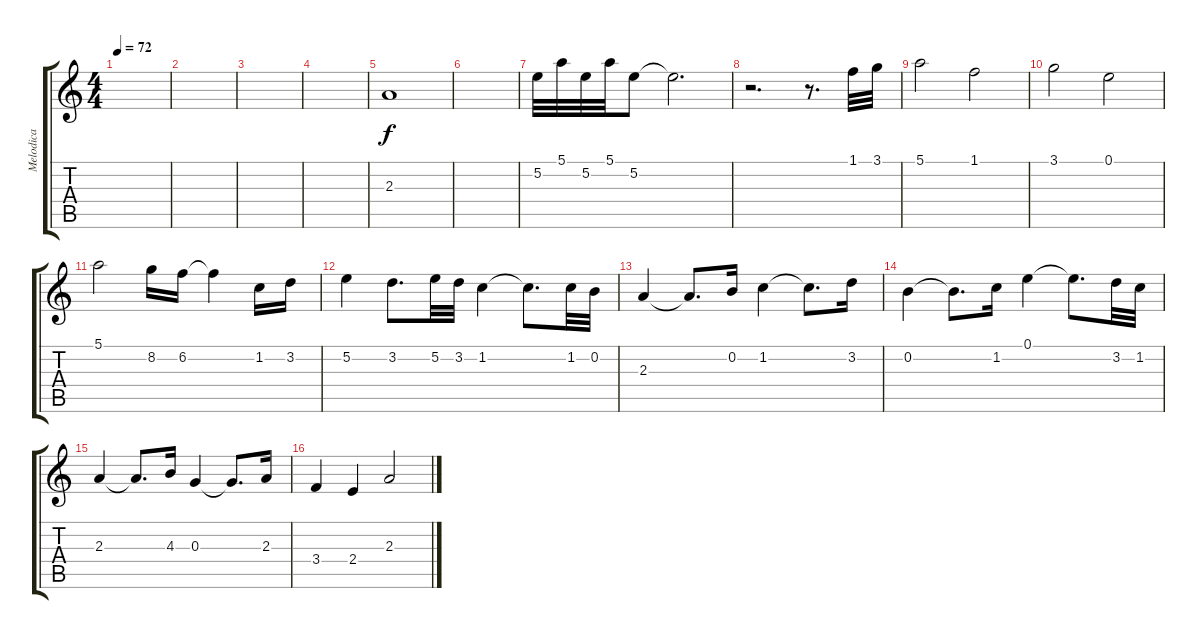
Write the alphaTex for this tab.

\track ("Melodica" "Melodica") {instrument harmonica}
\staff {score tabs}
\tuning (E5 B4 G4 D4 A3 E3) {hide}
\ts (4 4)
\tempo 72
\clef g2
\ks c
|
|
|
|
2.3.1{volume 0} |
|
5.2.32{volume 10} 5.1.32 5.2.32 5.1.32 5.2.8{volume 0} 5.2{t}.2{d} |
r.2{d} r.8{d} 1.1.32{volume 10} 3.1.32 |
5.1.2 1.1.2 |
3.1.2 0.1.2 |
5.1.2 8.2.16 6.2.16 6.2{t}.4 1.2.16 3.2.16 |
5.2.4 3.2.8{d} 5.2.32 3.2.32 1.2.4 1.2{t}.8{d} 1.2.32 0.2.32 |
2.3.4 2.3{t}.8{d} 0.2.16 1.2.4 1.2{t}.8{d} 3.2.16 |
0.2.4 0.2{t}.8{d} 1.2.16 0.1.4 0.1{t}.8{d} 3.2.32 1.2.32 |
2.3.4 2.3{t}.8{d} 4.3.16 0.3.4 0.3{t}.8{d} 2.3.16 |
3.4.4 2.4.4 2.3.2
